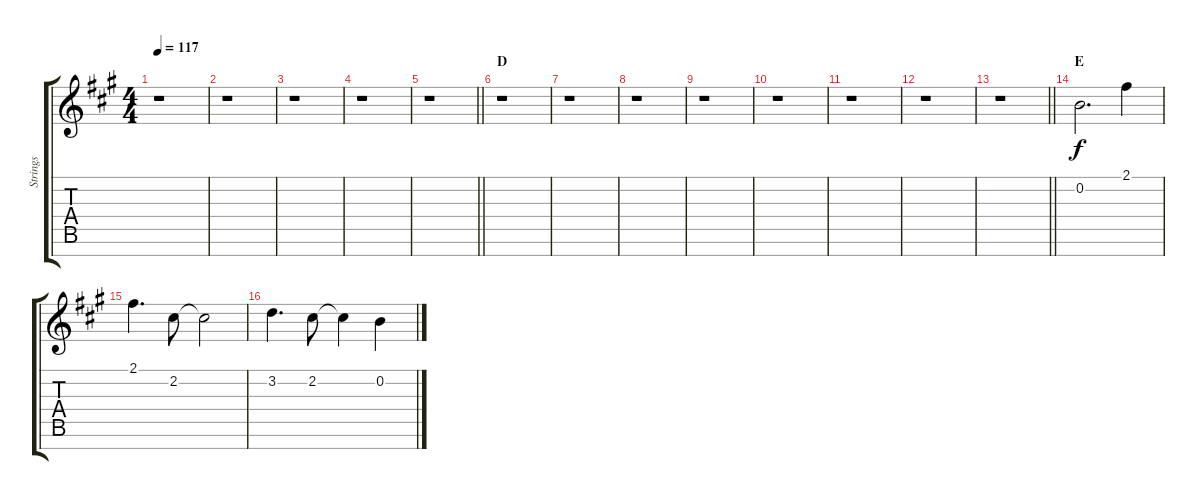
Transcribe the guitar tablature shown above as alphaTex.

\track ("Strings" "Strings") {instrument stringensemble1}
\staff {score tabs}
\tuning (E5 B4 G4 D4 A3 E3 B2) {hide}
\ts (4 4)
\tempo 117
\clef g2
\ks a
r.1{dy f} |
r.1 |
r.1 |
r.1 |
\barLineRight lightlight
r.1 |
\section ("" "D")
r.1 |
r.1 |
r.1 |
r.1 |
r.1 |
r.1 |
r.1 |
\barLineRight lightlight
r.1 |
\section ("" "E")
0.2.2{d} 2.1.4 |
2.1.4{d} 2.2.8 2.2{t}.2 |
3.2.4{d} 2.2.8 2.2{t}.4 0.2.4
